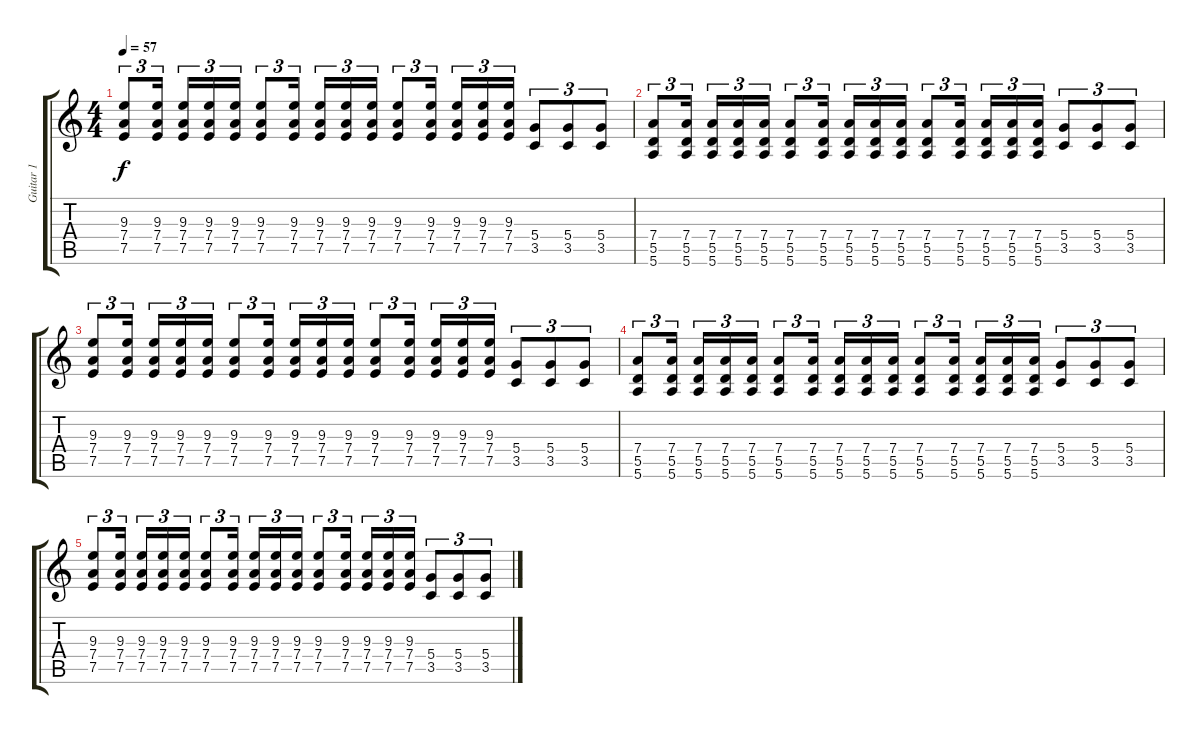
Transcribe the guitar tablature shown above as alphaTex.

\track ("Guitar 1" "Guitar 1") {instrument acousticguitarsteel}
\staff {score tabs}
\tuning (E4 B3 G3 D3 A2 E2) {hide}
\ts (4 4)
\tempo 57
\clef g2
\ks c
(9.3 7.4 7.5).8{tu (3 2) dy f} (9.3 7.4 7.5).16{tu (3 2) beam splitsecondary} (9.3 7.4 7.5).16{tu (3 2)} (9.3 7.4 7.5).16{tu (3 2)} (9.3 7.4 7.5).16{tu (3 2)} (9.3 7.4 7.5).8{tu (3 2)} (9.3 7.4 7.5).16{tu (3 2) beam splitsecondary} (9.3 7.4 7.5).16{tu (3 2)} (9.3 7.4 7.5).16{tu (3 2)} (9.3 7.4 7.5).16{tu (3 2)} (9.3 7.4 7.5).8{tu (3 2)} (9.3 7.4 7.5).16{tu (3 2) beam splitsecondary} (9.3 7.4 7.5).16{tu (3 2)} (9.3 7.4 7.5).16{tu (3 2)} (9.3 7.4 7.5).16{tu (3 2)} (5.4 3.5).8{tu (3 2)} (5.4 3.5).8{tu (3 2)} (5.4 3.5).8{tu (3 2)} |
(7.4 5.5 5.6).8{tu (3 2)} (7.4 5.5 5.6).16{tu (3 2) beam splitsecondary} (7.4 5.5 5.6).16{tu (3 2)} (7.4 5.5 5.6).16{tu (3 2)} (7.4 5.5 5.6).16{tu (3 2)} (7.4 5.5 5.6).8{tu (3 2)} (7.4 5.5 5.6).16{tu (3 2) beam splitsecondary} (7.4 5.5 5.6).16{tu (3 2)} (7.4 5.5 5.6).16{tu (3 2)} (7.4 5.5 5.6).16{tu (3 2)} (7.4 5.5 5.6).8{tu (3 2)} (7.4 5.5 5.6).16{tu (3 2) beam splitsecondary} (7.4 5.5 5.6).16{tu (3 2)} (7.4 5.5 5.6).16{tu (3 2)} (7.4 5.5 5.6).16{tu (3 2)} (5.4 3.5).8{tu (3 2)} (5.4 3.5).8{tu (3 2)} (5.4 3.5).8{tu (3 2)} |
(9.3 7.4 7.5).8{tu (3 2)} (9.3 7.4 7.5).16{tu (3 2) beam splitsecondary} (9.3 7.4 7.5).16{tu (3 2)} (9.3 7.4 7.5).16{tu (3 2)} (9.3 7.4 7.5).16{tu (3 2)} (9.3 7.4 7.5).8{tu (3 2)} (9.3 7.4 7.5).16{tu (3 2) beam splitsecondary} (9.3 7.4 7.5).16{tu (3 2)} (9.3 7.4 7.5).16{tu (3 2)} (9.3 7.4 7.5).16{tu (3 2)} (9.3 7.4 7.5).8{tu (3 2)} (9.3 7.4 7.5).16{tu (3 2) beam splitsecondary} (9.3 7.4 7.5).16{tu (3 2)} (9.3 7.4 7.5).16{tu (3 2)} (9.3 7.4 7.5).16{tu (3 2)} (5.4 3.5).8{tu (3 2)} (5.4 3.5).8{tu (3 2)} (5.4 3.5).8{tu (3 2)} |
(7.4 5.5 5.6).8{tu (3 2)} (7.4 5.5 5.6).16{tu (3 2) beam splitsecondary} (7.4 5.5 5.6).16{tu (3 2)} (7.4 5.5 5.6).16{tu (3 2)} (7.4 5.5 5.6).16{tu (3 2)} (7.4 5.5 5.6).8{tu (3 2)} (7.4 5.5 5.6).16{tu (3 2) beam splitsecondary} (7.4 5.5 5.6).16{tu (3 2)} (7.4 5.5 5.6).16{tu (3 2)} (7.4 5.5 5.6).16{tu (3 2)} (7.4 5.5 5.6).8{tu (3 2)} (7.4 5.5 5.6).16{tu (3 2) beam splitsecondary} (7.4 5.5 5.6).16{tu (3 2)} (7.4 5.5 5.6).16{tu (3 2)} (7.4 5.5 5.6).16{tu (3 2)} (5.4 3.5).8{tu (3 2)} (5.4 3.5).8{tu (3 2)} (5.4 3.5).8{tu (3 2)} |
(9.3 7.4 7.5).8{tu (3 2)} (9.3 7.4 7.5).16{tu (3 2) beam splitsecondary} (9.3 7.4 7.5).16{tu (3 2)} (9.3 7.4 7.5).16{tu (3 2)} (9.3 7.4 7.5).16{tu (3 2)} (9.3 7.4 7.5).8{tu (3 2)} (9.3 7.4 7.5).16{tu (3 2) beam splitsecondary} (9.3 7.4 7.5).16{tu (3 2)} (9.3 7.4 7.5).16{tu (3 2)} (9.3 7.4 7.5).16{tu (3 2)} (9.3 7.4 7.5).8{tu (3 2)} (9.3 7.4 7.5).16{tu (3 2) beam splitsecondary} (9.3 7.4 7.5).16{tu (3 2)} (9.3 7.4 7.5).16{tu (3 2)} (9.3 7.4 7.5).16{tu (3 2)} (5.4 3.5).8{tu (3 2)} (5.4 3.5).8{tu (3 2)} (5.4 3.5).8{tu (3 2)}
